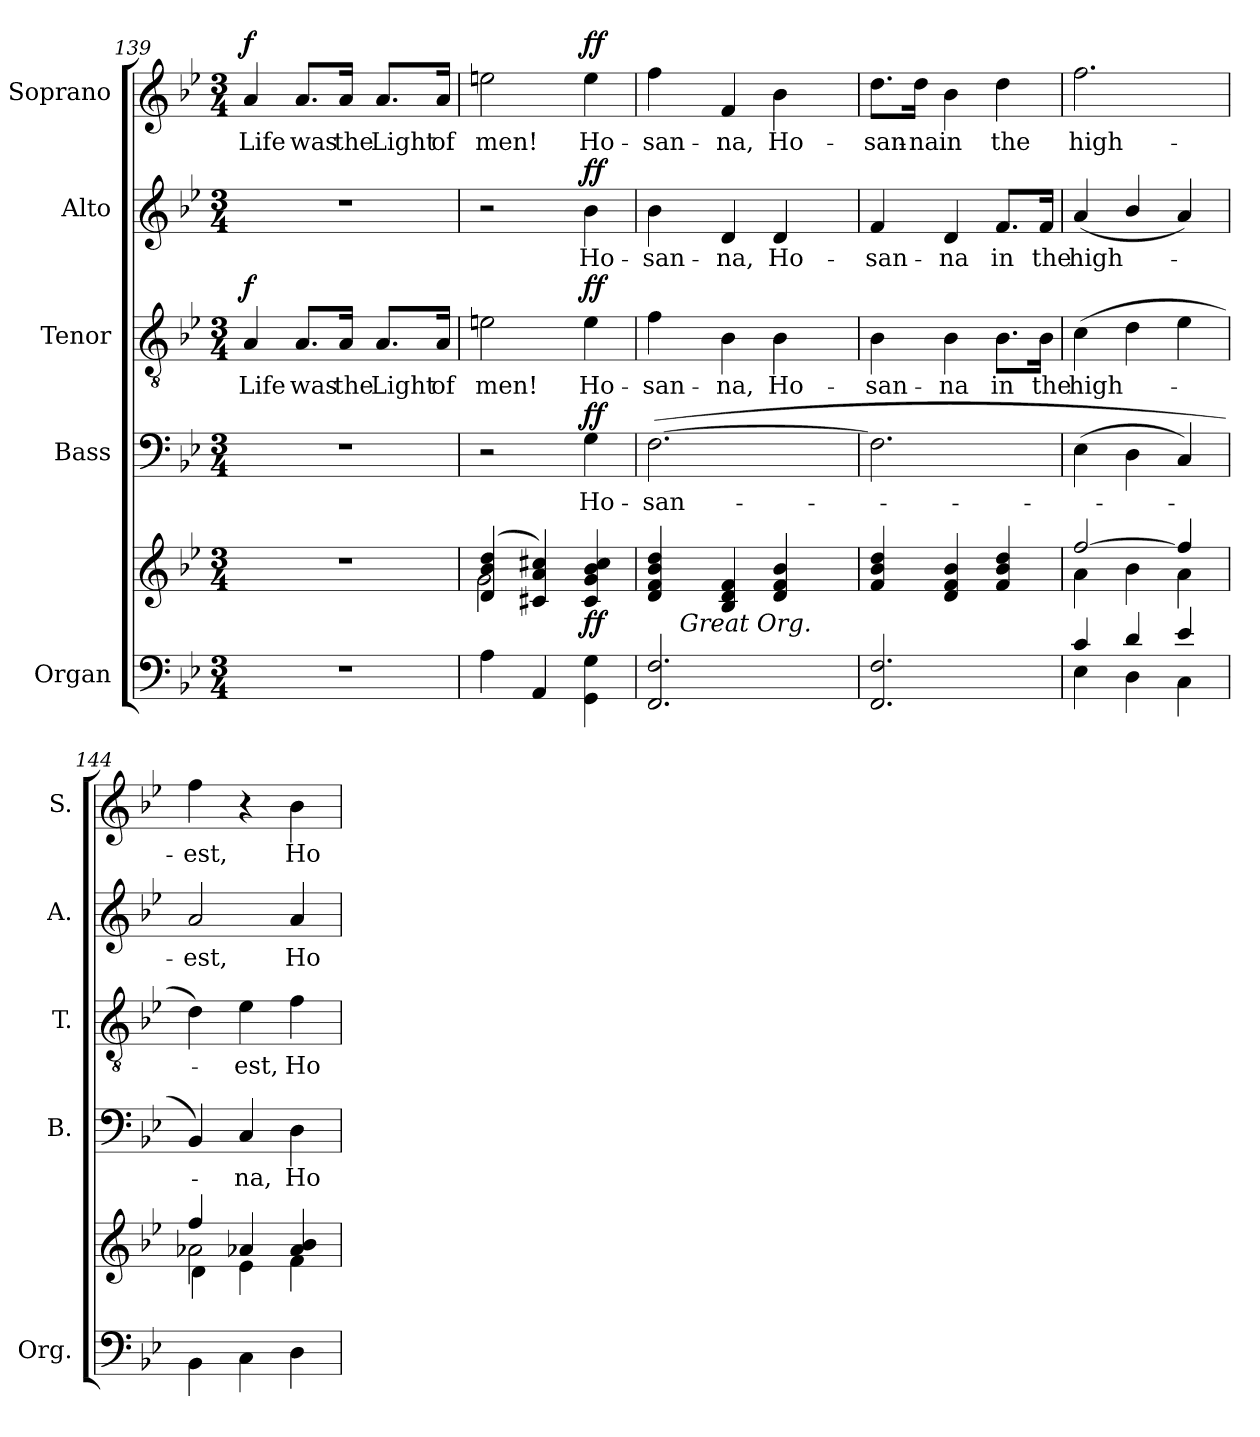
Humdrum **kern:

**kern	**kern	**dynam	**kern	**text	**dynam	**kern	**text	**dynam	**kern	**text	**dynam	**kern	**text	**dynam
*part5	*part5	*part5	*part4	*part4	*part4	*part3	*part3	*part3	*part2	*part2	*part2	*part1	*part1	*part1
*staff6	*staff5	*staff5/6	*staff4	*staff4	*staff4	*staff3	*staff3	*staff3	*staff2	*staff2	*staff2	*staff1	*staff1	*staff1
*I"Organ	*	*	*I"Bass	*	*	*I"Tenor	*	*	*I"Alto	*	*	*I"Soprano	*	*
*I'Org.	*	*	*I'B.	*	*	*I'T.	*	*	*I'A.	*	*	*I'S.	*	*
*clefF4	*clefG2	*	*clefF4	*	*	*clefGv2	*	*	*clefG2	*	*	*clefG2	*	*
*	*	*	*	*	*	*ITrd7c12	*	*	*	*	*	*	*	*
*k[b-e-]	*k[b-e-]	*	*k[b-e-]	*	*	*k[b-e-]	*	*	*k[b-e-]	*	*	*k[b-e-]	*	*
*B-:	*B-:	*	*B-:	*	*	*B-:	*	*	*B-:	*	*	*B-:	*	*
*M3/4	*M3/4	*	*M3/4	*	*	*M3/4	*	*	*M3/4	*	*	*M3/4	*	*
=139	=139	=139	=139	=139	=139	=139	=139	=139	=139	=139	=139	=139	=139	=139
!LO:N:vis=1	!LO:N:vis=1	!	!LO:N:vis=1	!	!	!	!	!	!	!	!	!	!	!
!	!	!	!	!	!	!	!LO:LY:b:color=#000000	!	!LO:N:vis=1	!	!	!	!	!
!	!	!	!	!	!	!	!	!	!	!	!	!	!LO:LY:b:color=#000000	!
2.r	2.r	.	2.r	.	.	4AAi/	Life	f	2.r	.	.	4ai/	Life	f
!	!	!	!	!	!	!	!LO:LY:b:color=#000000	!	!	!	!	!	!	!
!	!	!	!	!	!	!	!	!	!	!	!	!	!LO:LY:b:color=#000000	!
.	.	.	.	.	.	8.AAi/L	was	.	.	.	.	8.ai/L	was	.
!	!	!	!	!	!	!	!LO:LY:b:color=#000000	!	!	!	!	!	!	!
!	!	!	!	!	!	!	!	!	!	!	!	!	!LO:LY:b:color=#000000	!
.	.	.	.	.	.	16AAi/Jk	the	.	.	.	.	16ai/Jk	the	.
!	!	!	!	!	!	!	!LO:LY:b:color=#000000	!	!	!	!	!	!	!
!	!	!	!	!	!	!	!	!	!	!	!	!	!LO:LY:b:color=#000000	!
.	.	.	.	.	.	8.AAi/L	Light	.	.	.	.	8.ai/L	Light	.
!	!	!	!	!	!	!	!LO:LY:b:color=#000000	!	!	!	!	!	!	!
!	!	!	!	!	!	!	!	!	!	!	!	!	!LO:LY:b:color=#000000	!
.	.	.	.	.	.	16AAi/Jk	of	.	.	.	.	16ai/Jk	of	.
!!LO:PB:g=z
=140	=140	=140	=140	=140	=140	=140	=140	=140	=140	=140	=140	=140	=140	=140
*	*^	*	*	*	*	*	*	*	*	*	*	*	*	*
!	!	!	!	!	!	!	!	!LO:LY:b:color=#000000	!	!	!	!	!	!	!
!	!	!	!	!	!	!	!	!	!	!	!	!	!	!LO:LY:b:color=#000000	!
4Ai\	(4di/ 4b-i 4ddi	2gi\	.	2r	.	.	2Eni\	men!	.	2r	.	.	2eeni\	men!	.
4AAi/	4c#Xi/ 4ai 4cc#Xi)	.	.	.	.	.	.	.	.	.	.	.	.	.	.
!	!	!	!	!	!LO:LY:b:color=#000000	!	!	!	!	!	!	!	!	!	!
!	!	!	!	!	!	!	!	!LO:LY:b:color=#000000	!	!	!	!	!	!	!
!	!	!	!	!	!	!	!	!	!	!	!LO:LY:b:color=#000000	!	!	!	!
!	!	!	!	!	!	!	!	!	!	!	!	!	!	!LO:LY:b:color=#000000	!
4GGi\ 4Gi	4c#i/ 4gi 4b-i 4cc#i	4ryy	ff	4Gi\	Ho-	ff	4Ei\	Ho-	ff	4b-i\	Ho-	ff	4eei\	Ho-	ff
=141	=141	=141	=141	=141	=141	=141	=141	=141	=141	=141	=141	=141	=141	=141	=141
!	!	!	!	!	!LO:LY:b:color=#000000	!	!	!	!	!	!	!	!	!	!
!	!	!	!	!	!	!	!	!LO:LY:b:color=#000000	!	!	!	!	!	!	!
!	!	!	!	!	!	!	!	!	!	!	!LO:LY:b:color=#000000	!	!	!	!
!	!	!	!	!	!	!	!	!	!	!	!	!	!	!LO:LY:b:color=#000000	!
2.FFi/ 2.Fi	4di/ 4fi 4b-i 4ddi	16ryy	.	([>2.Fi\	-san-	.	4Fi\	-san-	.	4b-i\	-san-	.	4ffi\	-san-	.
.	.	128..ryy	.	.	.	.	.	.	.	.	.	.	.	.	.
!	!	!LO:TX:b:i:t=Great Org.	!	!	!	!	!	!	!	!	!	!	!	!	!
.	.	2ryy	.	.	.	.	.	.	.	.	.	.	.	.	.
!	!	!	!	!	!	!	!	!LO:LY:b:color=#000000	!	!	!	!	!	!	!
!	!	!	!	!	!	!	!	!	!	!	!LO:LY:b:color=#000000	!	!	!	!
!	!	!	!	!	!	!	!	!	!	!	!	!	!	!LO:LY:b:color=#000000	!
.	4B-i/ 4di 4fi	.	.	.	.	.	4BB-i\	-na,	.	4di/	-na,	.	4fi/	-na,	.
!	!	!	!	!	!	!	!	!LO:LY:b:color=#000000	!	!	!	!	!	!	!
!	!	!	!	!	!	!	!	!	!	!	!LO:LY:b:color=#000000	!	!	!	!
!	!	!	!	!	!	!	!	!	!	!	!	!	!	!LO:LY:b:color=#000000	!
.	4di/ 4fi 4b-i	.	.	.	.	.	4BB-i\	Ho-	.	4di/	Ho-	.	4b-i\	Ho-	.
.	.	8ryy	.	.	.	.	.	.	.	.	.	.	.	.	.
.	.	32ryy	.	.	.	.	.	.	.	.	.	.	.	.	.
.	.	64ryy	.	.	.	.	.	.	.	.	.	.	.	.	.
.	.	512ryy	.	.	.	.	.	.	.	.	.	.	.	.	.
*	*v	*v	*	*	*	*	*	*	*	*	*	*	*	*	*
=142	=142	=142	=142	=142	=142	=142	=142	=142	=142	=142	=142	=142	=142	=142
*	*^	*	*	*	*	*	*	*	*	*	*	*	*	*
!	!	!	!	!	!	!	!	!LO:LY:b:color=#000000	!	!	!	!	!	!	!
*	*v	*v	*	*	*	*	*	*	*	*	*	*	*	*	*
*	*^	*	*	*	*	*	*	*	*	*	*	*	*	*
!	!	!	!	!	!	!	!	!	!	!	!LO:LY:b:color=#000000	!	!	!	!
*	*v	*v	*	*	*	*	*	*	*	*	*	*	*	*	*
*	*^	*	*	*	*	*	*	*	*	*	*	*	*	*
!	!	!	!	!	!	!	!	!	!	!	!	!	!	!LO:LY:b:color=#000000	!
*	*v	*v	*	*	*	*	*	*	*	*	*	*	*	*	*
2.FFi/ 2.Fi	4fi/ 4b-i 4ddi	.	2.Fi\]	.	.	4BB-i\	-san-	.	4fi/	-san-	.	8.ddi\L	-san-	.
!	!	!	!	!	!	!	!	!	!	!	!	!	!LO:LY:b:color=#000000	!
.	.	.	.	.	.	.	.	.	.	.	.	16ddi\Jk	-na	.
!	!	!	!	!	!	!	!LO:LY:b:color=#000000	!	!	!	!	!	!	!
!	!	!	!	!	!	!	!	!	!	!LO:LY:b:color=#000000	!	!	!	!
!	!	!	!	!	!	!	!	!	!	!	!	!	!LO:LY:b:color=#000000	!
.	4di/ 4fi 4b-i	.	.	.	.	4BB-i\	-na	.	4di/	-na	.	4b-i\	in	.
!	!	!	!	!	!	!	!LO:LY:b:color=#000000	!	!	!	!	!	!	!
!	!	!	!	!	!	!	!	!	!	!LO:LY:b:color=#000000	!	!	!	!
!	!	!	!	!	!	!	!	!	!	!	!	!	!LO:LY:b:color=#000000	!
.	4fi/ 4b-i 4ddi	.	.	.	.	8.BB-i\L	in	.	8.fi/L	in	.	4ddi\	the	.
!	!	!	!	!	!	!	!LO:LY:b:color=#000000	!	!	!	!	!	!	!
!	!	!	!	!	!	!	!	!	!	!LO:LY:b:color=#000000	!	!	!	!
.	.	.	.	.	.	16BB-i\Jk	the	.	16fi/Jk	the	.	.	.	.
=143	=143	=143	=143	=143	=143	=143	=143	=143	=143	=143	=143	=143	=143	=143
*^	*^	*	*	*	*	*	*	*	*	*	*	*	*	*
!	!	!	!	!	!	!	!	!	!LO:LY:b:color=#000000	!	!	!	!	!	!	!
!	!	!	!	!	!	!	!	!	!	!	!	!LO:LY:b:color=#000000	!	!	!	!
!	!	!	!	!	!	!	!	!	!	!	!	!	!	!	!LO:LY:b:color=#000000	!
4ci/	4E-i\	[>2ffi/	4ai\	.	(4E-i\	.	.	(4Ci\	high-	.	(4ai/	high-	.	2.ffi\	high-	.
4di/	4Di\	.	4b-i\	.	4Di\	.	.	4Di\	.	.	4b-i/	.	.	.	.	.
4e-i/	4Ci\	4ffi/]	4ai\	.	4Ci/)	.	.	4E-i\	.	.	4ai/)	.	.	.	.	.
*v	*v	*	*	*	*	*	*	*	*	*	*	*	*	*	*	*
=144	=144	=144	=144	=144	=144	=144	=144	=144	=144	=144	=144	=144	=144	=144	=144
*	*	*^	*	*	*	*	*	*	*	*	*	*	*	*	*
*^	*	*	*	*	*	*	*	*	*	*	*	*	*	*	*	*
!	!	!	!	!	!	!	!	!	!	!	!	!	!LO:LY:b:color=#000000	!	!	!	!
*v	*v	*	*	*	*	*	*	*	*	*	*	*	*	*	*	*	*
*^	*	*	*	*	*	*	*	*	*	*	*	*	*	*	*	*
!	!	!	!	!	!	!	!	!	!	!	!	!	!	!	!	!LO:LY:b:color=#000000	!
*v	*v	*	*	*	*	*	*	*	*	*	*	*	*	*	*	*	*
4BB-i\	4ffi/	2a-Xi\	4di\	.	4BB-i/)	.	.	4Di\)	.	.	2ai/	-est,	.	4ffi\	-est,	.
!	!	!	!	!	!	!LO:LY:b:color=#000000	!	!	!	!	!	!	!	!	!	!
!	!	!	!	!	!	!	!	!	!LO:LY:b:color=#000000	!	!	!	!	!	!	!
4Ci\	4a-Xi/	.	4e-i\	.	4Ci/	-na,	.	4E-i\	-est,	.	.	.	.	4r	.	.
!	!	!	!	!	!	!LO:LY:b:color=#000000	!	!	!	!	!	!	!	!	!	!
!	!	!	!	!	!	!	!	!	!LO:LY:b:color=#000000	!	!	!	!	!	!	!
!	!	!	!	!	!	!	!	!	!	!	!	!LO:LY:b:color=#000000	!	!	!	!
!	!	!	!	!	!	!	!	!	!	!	!	!	!	!	!LO:LY:b:color=#000000	!
4Di\	4a-i/ 4b-i	4ryy	4fi\	.	4Di\	Ho-	.	4Fi\	Ho-	.	4ai/	Ho-	.	4b-i\	Ho-	.
*	*v	*v	*v	*	*	*	*	*	*	*	*	*	*	*	*	*
=	=	=	=	=	=	=	=	=	=	=	=	=	=	=
*-	*-	*-	*-	*-	*-	*-	*-	*-	*-	*-	*-	*-	*-	*-
